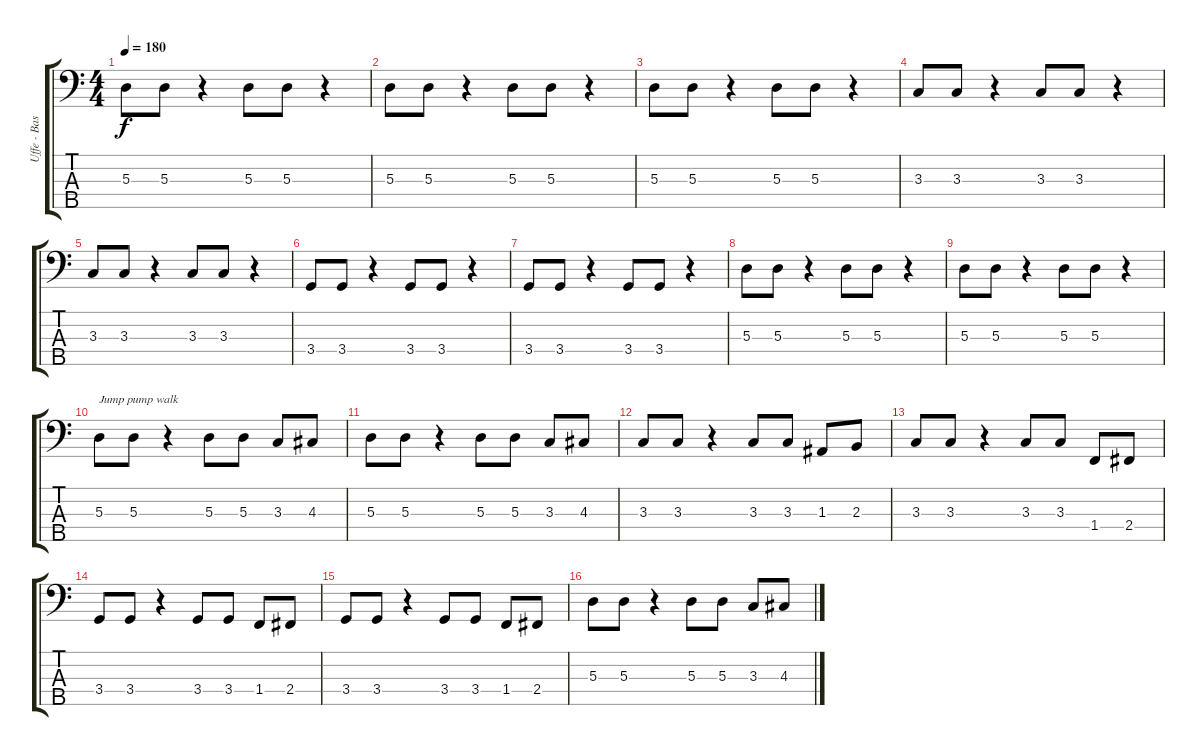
\track ("Uffe - Bass" "Uffe - Bas") {instrument electricbasspick}
\staff {score tabs}
\tuning (G2 D2 A1 E1 B0) {hide}
\ts (4 4)
\tempo 180
\clef f4
\ks c
5.3.8{dy f} 5.3.8 r.4 5.3.8 5.3.8 r.4 |
5.3.8 5.3.8 r.4 5.3.8 5.3.8 r.4 |
5.3.8 5.3.8 r.4 5.3.8 5.3.8 r.4 |
3.3.8 3.3.8 r.4 3.3.8 3.3.8 r.4 |
3.3.8 3.3.8 r.4 3.3.8 3.3.8 r.4 |
3.4.8 3.4.8 r.4 3.4.8 3.4.8 r.4 |
3.4.8 3.4.8 r.4 3.4.8 3.4.8 r.4 |
5.3.8 5.3.8 r.4 5.3.8 5.3.8 r.4 |
5.3.8 5.3.8 r.4 5.3.8 5.3.8 r.4 |
5.3.8{txt "Jump pump walk"} 5.3.8 r.4 5.3.8 5.3.8 3.3.8 4.3.8 |
5.3.8 5.3.8 r.4 5.3.8 5.3.8 3.3.8 4.3.8 |
3.3.8 3.3.8 r.4 3.3.8 3.3.8 1.3.8 2.3.8 |
3.3.8 3.3.8 r.4 3.3.8 3.3.8 1.4.8 2.4.8 |
3.4.8 3.4.8 r.4 3.4.8 3.4.8 1.4.8 2.4.8 |
3.4.8 3.4.8 r.4 3.4.8 3.4.8 1.4.8 2.4.8 |
5.3.8 5.3.8 r.4 5.3.8 5.3.8 3.3.8 4.3.8
